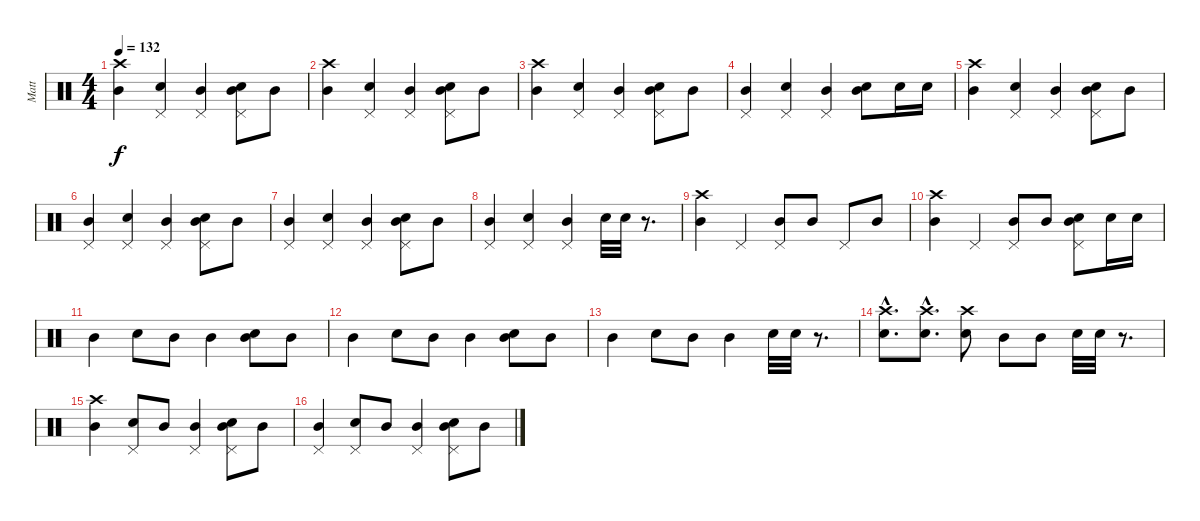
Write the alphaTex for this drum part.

\track ("Matt" "Matt") {instrument percussion}
\staff {score}
\articulation defaults
\ts (4 4)
\tempo 132
\clef neutral
\ks c
("Crash high (hit)" "Mid Tom (hit)").4{dy f} ("Pedal Hi-Hat (hit)" "Electric Snare (hit)").4 ("Pedal Hi-Hat (hit)" "Mid Tom (hit)").4 ("Pedal Hi-Hat (hit)" "Electric Snare (hit)" "Mid Tom (hit)").8 "Mid Tom (hit)".8 |
("Crash high (hit)" "Mid Tom (hit)").4 ("Pedal Hi-Hat (hit)" "Electric Snare (hit)").4 ("Pedal Hi-Hat (hit)" "Mid Tom (hit)").4 ("Pedal Hi-Hat (hit)" "Electric Snare (hit)" "Mid Tom (hit)").8 "Mid Tom (hit)".8 |
("Crash high (hit)" "Mid Tom (hit)").4 ("Pedal Hi-Hat (hit)" "Electric Snare (hit)").4 ("Pedal Hi-Hat (hit)" "Mid Tom (hit)").4 ("Pedal Hi-Hat (hit)" "Electric Snare (hit)" "Mid Tom (hit)").8 "Mid Tom (hit)".8 |
("Pedal Hi-Hat (hit)" "Mid Tom (hit)").4 ("Pedal Hi-Hat (hit)" "Electric Snare (hit)").4 ("Pedal Hi-Hat (hit)" "Mid Tom (hit)").4 ("Electric Snare (hit)" "Mid Tom (hit)").8 "Electric Snare (hit)".16 "Electric Snare (hit)".16 |
("Crash high (hit)" "Mid Tom (hit)").4 ("Pedal Hi-Hat (hit)" "Electric Snare (hit)").4 ("Pedal Hi-Hat (hit)" "Mid Tom (hit)").4 ("Pedal Hi-Hat (hit)" "Electric Snare (hit)" "Mid Tom (hit)").8 "Mid Tom (hit)".8 |
("Pedal Hi-Hat (hit)" "Mid Tom (hit)").4 ("Pedal Hi-Hat (hit)" "Electric Snare (hit)").4 ("Pedal Hi-Hat (hit)" "Mid Tom (hit)").4 ("Pedal Hi-Hat (hit)" "Electric Snare (hit)" "Mid Tom (hit)").8 "Mid Tom (hit)".8 |
("Pedal Hi-Hat (hit)" "Mid Tom (hit)").4 ("Pedal Hi-Hat (hit)" "Electric Snare (hit)").4 ("Pedal Hi-Hat (hit)" "Mid Tom (hit)").4 ("Pedal Hi-Hat (hit)" "Electric Snare (hit)" "Mid Tom (hit)").8 "Mid Tom (hit)".8 |
("Pedal Hi-Hat (hit)" "Mid Tom (hit)").4 ("Pedal Hi-Hat (hit)" "Electric Snare (hit)").4 ("Pedal Hi-Hat (hit)" "Mid Tom (hit)").4 "Electric Snare (hit)".32 "Electric Snare (hit)".32 r.8{d} |
("Crash high (hit)" "Mid Tom (hit)").4 "Pedal Hi-Hat (hit)".4 ("Pedal Hi-Hat (hit)" "Mid Tom (hit)").8 "Mid Tom (hit)".8 "Pedal Hi-Hat (hit)".8 "Mid Tom (hit)".8 |
("Crash high (hit)" "Mid Tom (hit)").4 "Pedal Hi-Hat (hit)".4 ("Pedal Hi-Hat (hit)" "Mid Tom (hit)").8 "Mid Tom (hit)".8 ("Pedal Hi-Hat (hit)" "Electric Snare (hit)" "Mid Tom (hit)").8 "Electric Snare (hit)".16 "Electric Snare (hit)".16 |
"Mid Tom (hit)".4 "Electric Snare (hit)".8 "Mid Tom (hit)".8 "Mid Tom (hit)".4 ("Electric Snare (hit)" "Mid Tom (hit)").8 "Mid Tom (hit)".8 |
"Mid Tom (hit)".4 "Electric Snare (hit)".8 "Mid Tom (hit)".8 "Mid Tom (hit)".4 ("Electric Snare (hit)" "Mid Tom (hit)").8 "Mid Tom (hit)".8 |
"Mid Tom (hit)".4 "Electric Snare (hit)".8 "Mid Tom (hit)".8 "Mid Tom (hit)".4 "Electric Snare (hit)".32 "Electric Snare (hit)".32 r.8{d} |
("Crash high (hit)"{hac} "Electric Snare (hit)"{hac}).8{d} ("Crash high (hit)"{hac} "Electric Snare (hit)"{hac}).8{d} ("Crash high (hit)" "Electric Snare (hit)").8 "Mid Tom (hit)".8 "Mid Tom (hit)".8 "Electric Snare (hit)".32 "Electric Snare (hit)".32 r.8{d} |
("Crash high (hit)" "Mid Tom (hit)").4 ("Pedal Hi-Hat (hit)" "Electric Snare (hit)").8 "Mid Tom (hit)".8 ("Pedal Hi-Hat (hit)" "Mid Tom (hit)").4 ("Pedal Hi-Hat (hit)" "Electric Snare (hit)" "Mid Tom (hit)").8 "Mid Tom (hit)".8 |
("Pedal Hi-Hat (hit)" "Mid Tom (hit)").4 ("Pedal Hi-Hat (hit)" "Electric Snare (hit)").8 "Mid Tom (hit)".8 ("Pedal Hi-Hat (hit)" "Mid Tom (hit)").4 ("Pedal Hi-Hat (hit)" "Electric Snare (hit)" "Mid Tom (hit)").8 "Mid Tom (hit)".8
